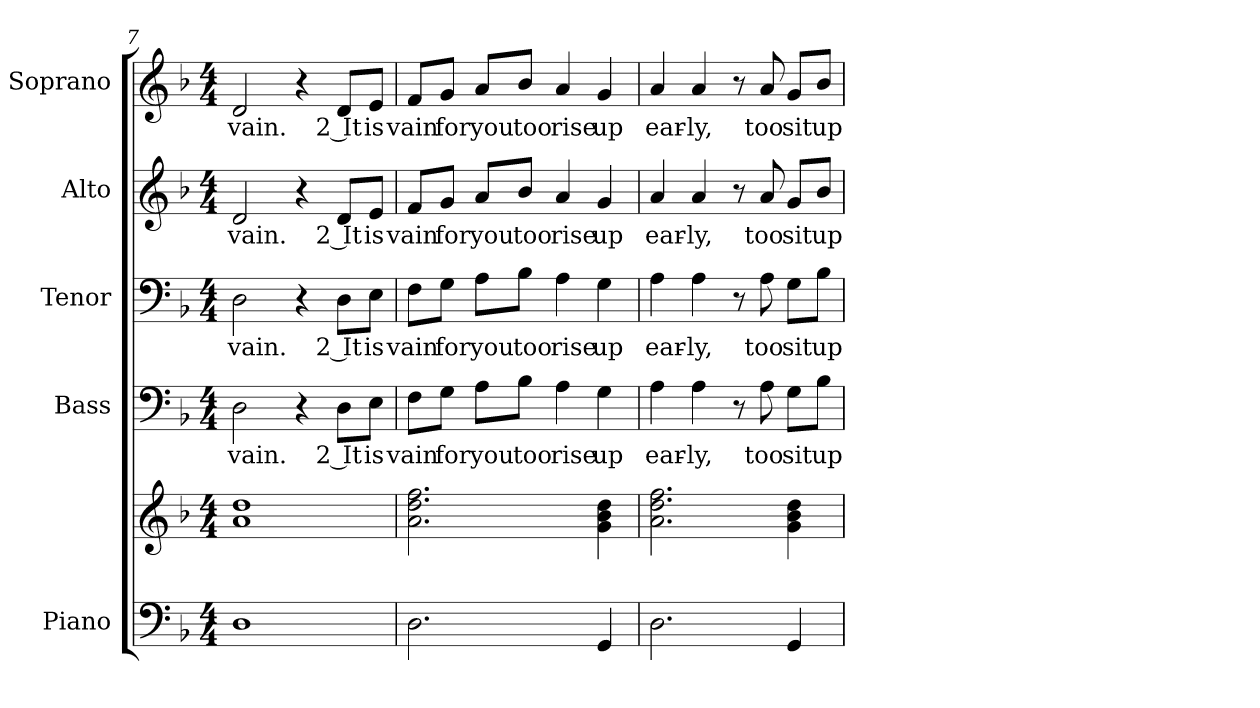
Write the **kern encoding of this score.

**kern	**kern	**kern	**text	**kern	**text	**kern	**text	**kern	**text
*part5	*part5	*part4	*part4	*part3	*part3	*part2	*part2	*part1	*part1
*staff6	*staff5	*staff4	*staff4	*staff3	*staff3	*staff2	*staff2	*staff1	*staff1
*I"Piano	*	*I"Bass	*	*I"Tenor	*	*I"Alto	*	*I"Soprano	*
*I'Pno.	*	*I'B.	*	*I'T.	*	*I'A.	*	*I'S.	*
!!LO:PB:g=z
*clefF4	*clefG2	*clefF4	*	*clefF4	*	*clefG2	*	*clefG2	*
*k[b-]	*k[b-]	*k[b-]	*	*k[b-]	*	*k[b-]	*	*k[b-]	*
*F:	*F:	*F:	*	*F:	*	*F:	*	*F:	*
*M4/4	*M4/4	*M4/4	*	*M4/4	*	*M4/4	*	*M4/4	*
=7	=7	=7	=7	=7	=7	=7	=7	=7	=7
!	!	!	!LO:LY:b:color=#000000	!	!	!	!	!	!
!	!	!	!	!	!LO:LY:b:color=#000000	!	!	!	!
!	!	!	!	!	!	!	!LO:LY:b:color=#000000	!	!
!	!	!	!	!	!	!	!	!	!LO:LY:b:color=#000000
1Di	1ai 1ddi	2Di\	vain.	2Di\	vain.	2di/	vain.	2di/	vain.
.	.	4r	.	4r	.	4r	.	4r	.
!	!	!	!LO:LY:b:color=#000000	!	!	!	!	!	!
!	!	!	!	!	!LO:LY:b:color=#000000	!	!	!	!
!	!	!	!	!	!	!	!LO:LY:b:color=#000000	!	!
!	!	!	!	!	!	!	!	!	!LO:LY:b:color=#000000
.	.	8Di\L	2 It	8Di\L	2 It	8di/L	2 It	8di/L	2 It
!	!	!	!LO:LY:b:color=#000000	!	!	!	!	!	!
!	!	!	!	!	!LO:LY:b:color=#000000	!	!	!	!
!	!	!	!	!	!	!	!LO:LY:b:color=#000000	!	!
!	!	!	!	!	!	!	!	!	!LO:LY:b:color=#000000
.	.	8Ei\J	is	8Ei\J	is	8ei/J	is	8ei/J	is
=8	=8	=8	=8	=8	=8	=8	=8	=8	=8
!	!	!	!LO:LY:b:color=#000000	!	!	!	!	!	!
!	!	!	!	!	!LO:LY:b:color=#000000	!	!	!	!
!	!	!	!	!	!	!	!LO:LY:b:color=#000000	!	!
!	!	!	!	!	!	!	!	!	!LO:LY:b:color=#000000
2.Di\	2.ai\ 2.ddi 2.ffi	8Fi\L	vain	8Fi\L	vain	8fi/L	vain	8fi/L	vain
!	!	!	!LO:LY:b:color=#000000	!	!	!	!	!	!
!	!	!	!	!	!LO:LY:b:color=#000000	!	!	!	!
!	!	!	!	!	!	!	!LO:LY:b:color=#000000	!	!
!	!	!	!	!	!	!	!	!	!LO:LY:b:color=#000000
.	.	8Gi\J	for	8Gi\J	for	8gi/J	for	8gi/J	for
!	!	!	!LO:LY:b:color=#000000	!	!	!	!	!	!
!	!	!	!	!	!LO:LY:b:color=#000000	!	!	!	!
!	!	!	!	!	!	!	!LO:LY:b:color=#000000	!	!
!	!	!	!	!	!	!	!	!	!LO:LY:b:color=#000000
.	.	8Ai\L	you	8Ai\L	you	8ai/L	you	8ai/L	you
!	!	!	!LO:LY:b:color=#000000	!	!	!	!	!	!
!	!	!	!	!	!LO:LY:b:color=#000000	!	!	!	!
!	!	!	!	!	!	!	!LO:LY:b:color=#000000	!	!
!	!	!	!	!	!	!	!	!	!LO:LY:b:color=#000000
.	.	8B-i\J	too	8B-i\J	too	8b-i/J	too	8b-i/J	too
!	!	!	!LO:LY:b:color=#000000	!	!	!	!	!	!
!	!	!	!	!	!LO:LY:b:color=#000000	!	!	!	!
!	!	!	!	!	!	!	!LO:LY:b:color=#000000	!	!
!	!	!	!	!	!	!	!	!	!LO:LY:b:color=#000000
.	.	4Ai\	rise	4Ai\	rise	4ai/	rise	4ai/	rise
!	!	!	!LO:LY:b:color=#000000	!	!	!	!	!	!
!	!	!	!	!	!LO:LY:b:color=#000000	!	!	!	!
!	!	!	!	!	!	!	!LO:LY:b:color=#000000	!	!
!	!	!	!	!	!	!	!	!	!LO:LY:b:color=#000000
4GGi/	4gi\ 4b-i 4ddi	4Gi\	up	4Gi\	up	4gi/	up	4gi/	up
!!LO:PB:g=z
=9	=9	=9	=9	=9	=9	=9	=9	=9	=9
!	!	!	!LO:LY:b:color=#000000	!	!	!	!	!	!
!	!	!	!	!	!LO:LY:b:color=#000000	!	!	!	!
!	!	!	!	!	!	!	!LO:LY:b:color=#000000	!	!
!	!	!	!	!	!	!	!	!	!LO:LY:b:color=#000000
2.Di\	2.ai\ 2.ddi 2.ffi	4Ai\	ear-	4Ai\	ear-	4ai/	ear-	4ai/	ear-
!	!	!	!LO:LY:b:color=#000000	!	!	!	!	!	!
!	!	!	!	!	!LO:LY:b:color=#000000	!	!	!	!
!	!	!	!	!	!	!	!LO:LY:b:color=#000000	!	!
!	!	!	!	!	!	!	!	!	!LO:LY:b:color=#000000
.	.	4Ai\	-ly,	4Ai\	-ly,	4ai/	-ly,	4ai/	-ly,
.	.	8r	.	8r	.	8r	.	8r	.
!	!	!	!LO:LY:b:color=#000000	!	!	!	!	!	!
!	!	!	!	!	!LO:LY:b:color=#000000	!	!	!	!
!	!	!	!	!	!	!	!LO:LY:b:color=#000000	!	!
!	!	!	!	!	!	!	!	!	!LO:LY:b:color=#000000
.	.	8Ai\	too	8Ai\	too	8ai/	too	8ai/	too
!	!	!	!LO:LY:b:color=#000000	!	!	!	!	!	!
!	!	!	!	!	!LO:LY:b:color=#000000	!	!	!	!
!	!	!	!	!	!	!	!LO:LY:b:color=#000000	!	!
!	!	!	!	!	!	!	!	!	!LO:LY:b:color=#000000
4GGi/	4gi\ 4b-i 4ddi	8Gi\L	sit	8Gi\L	sit	8gi/L	sit	8gi/L	sit
!	!	!	!LO:LY:b:color=#000000	!	!	!	!	!	!
!	!	!	!	!	!LO:LY:b:color=#000000	!	!	!	!
!	!	!	!	!	!	!	!LO:LY:b:color=#000000	!	!
!	!	!	!	!	!	!	!	!	!LO:LY:b:color=#000000
.	.	8B-i\J	up	8B-i\J	up	8b-i/J	up	8b-i/J	up
=	=	=	=	=	=	=	=	=	=
*-	*-	*-	*-	*-	*-	*-	*-	*-	*-
